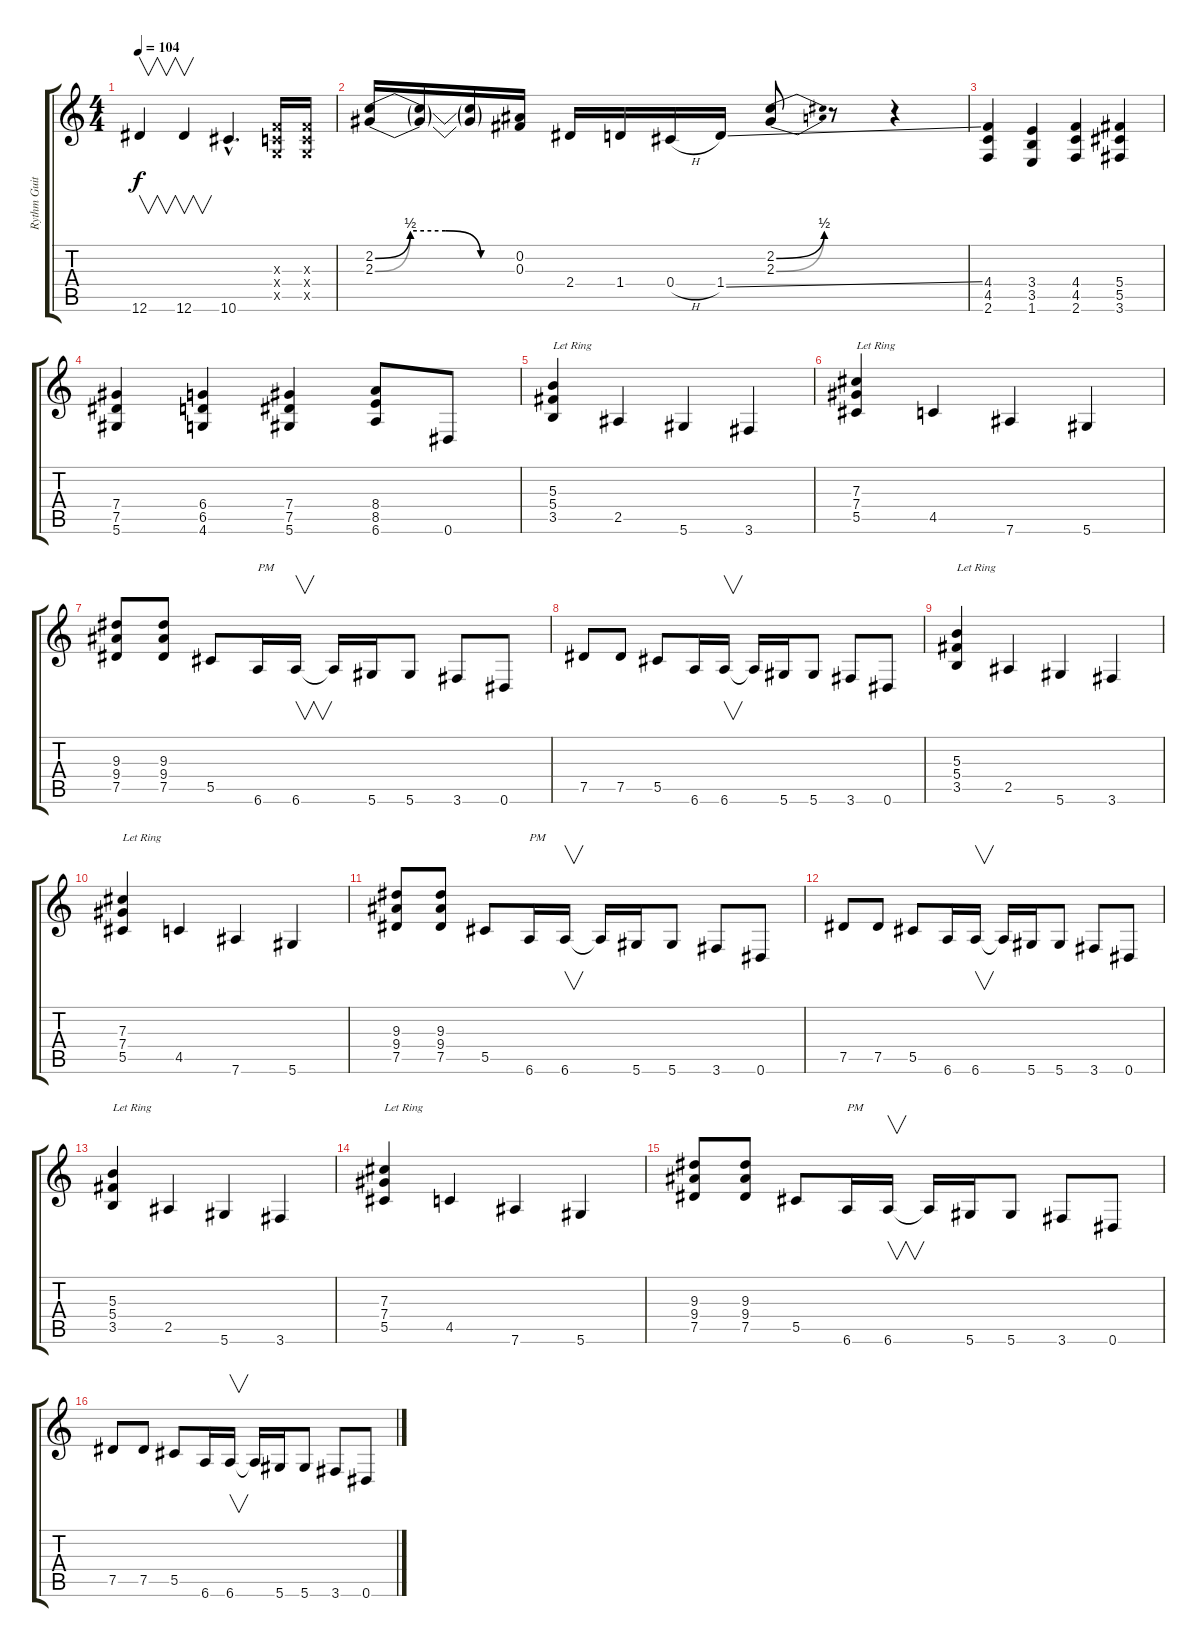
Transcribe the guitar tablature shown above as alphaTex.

\track ("Rythm Guitar 1" "Rythm Guit") {instrument overdrivenguitar}
\staff {score tabs}
\tuning (Eb4 Bb3 Gb3 Db3 Ab2 Eb2) {hide}
\ts (4 4)
\tempo 104
\clef g2
\ks c
12.6.4{v dy f} 12.6.4{v} 10.6{hac}.4{d} (-1.3{x} -1.4{x} -1.5{x}).16 (-1.3{x} -1.4{x} -1.5{x}).16 |
(2.2{be (custom 0 0 15 2 30 2 45 0 60 0)} 2.3{be (custom 0 0 15 2 30 2 45 0 60 0)}).16 (2.2{t} 2.3{t}).16 (2.2{t} 2.3{t}).16 (0.2 0.3).16 2.4.16 1.4.16 0.4{h}.16 1.4{ss}.16 (2.2{be (bend 0 0 60 2)} 2.3{be (bend 0 0 60 2)}).8 r.8 r.4 |
(4.4 4.5 2.6).4 (3.4 3.5 1.6).4 (4.4 4.5 2.6).4 (5.4 5.5 3.6).4 |
(7.4 7.5 5.6).4 (6.4 6.5 4.6).4 (7.4 7.5 5.6).4 (8.4 8.5 6.6).8 0.6.8 |
(5.3 5.4 3.5).4{txt "Let Ring"} 2.5.4 5.6.4 3.6.4 |
(7.3 7.4 5.5).4{txt "Let Ring"} 4.5.4 7.6.4 5.6.4 |
(9.3 9.4 7.5).8 (9.3 9.4 7.5).8 5.5.8 6.6.16{txt "PM"} 6.6.16{v} 6.6{t}.16 5.6.16 5.6.8 3.6.8 0.6.8 |
7.5.8 7.5.8 5.5.8 6.6.16 6.6.16{v} 6.6{t}.16 5.6.16 5.6.8 3.6.8 0.6.8 |
(5.3 5.4 3.5).4{txt "Let Ring"} 2.5.4 5.6.4 3.6.4 |
(7.3 7.4 5.5).4{txt "Let Ring"} 4.5.4 7.6.4 5.6.4 |
(9.3 9.4 7.5).8 (9.3 9.4 7.5).8 5.5.8 6.6.16{txt "PM"} 6.6.16{v} 6.6{t}.16 5.6.16 5.6.8 3.6.8 0.6.8 |
7.5.8 7.5.8 5.5.8 6.6.16 6.6.16{v} 6.6{t}.16 5.6.16 5.6.8 3.6.8 0.6.8 |
(5.3 5.4 3.5).4{txt "Let Ring"} 2.5.4 5.6.4 3.6.4 |
(7.3 7.4 5.5).4{txt "Let Ring"} 4.5.4 7.6.4 5.6.4 |
(9.3 9.4 7.5).8 (9.3 9.4 7.5).8 5.5.8 6.6.16{txt "PM"} 6.6.16{v} 6.6{t}.16 5.6.16 5.6.8 3.6.8 0.6.8 |
7.5.8 7.5.8 5.5.8 6.6.16 6.6.16{v} 6.6{t}.16 5.6.16 5.6.8 3.6.8 0.6.8
